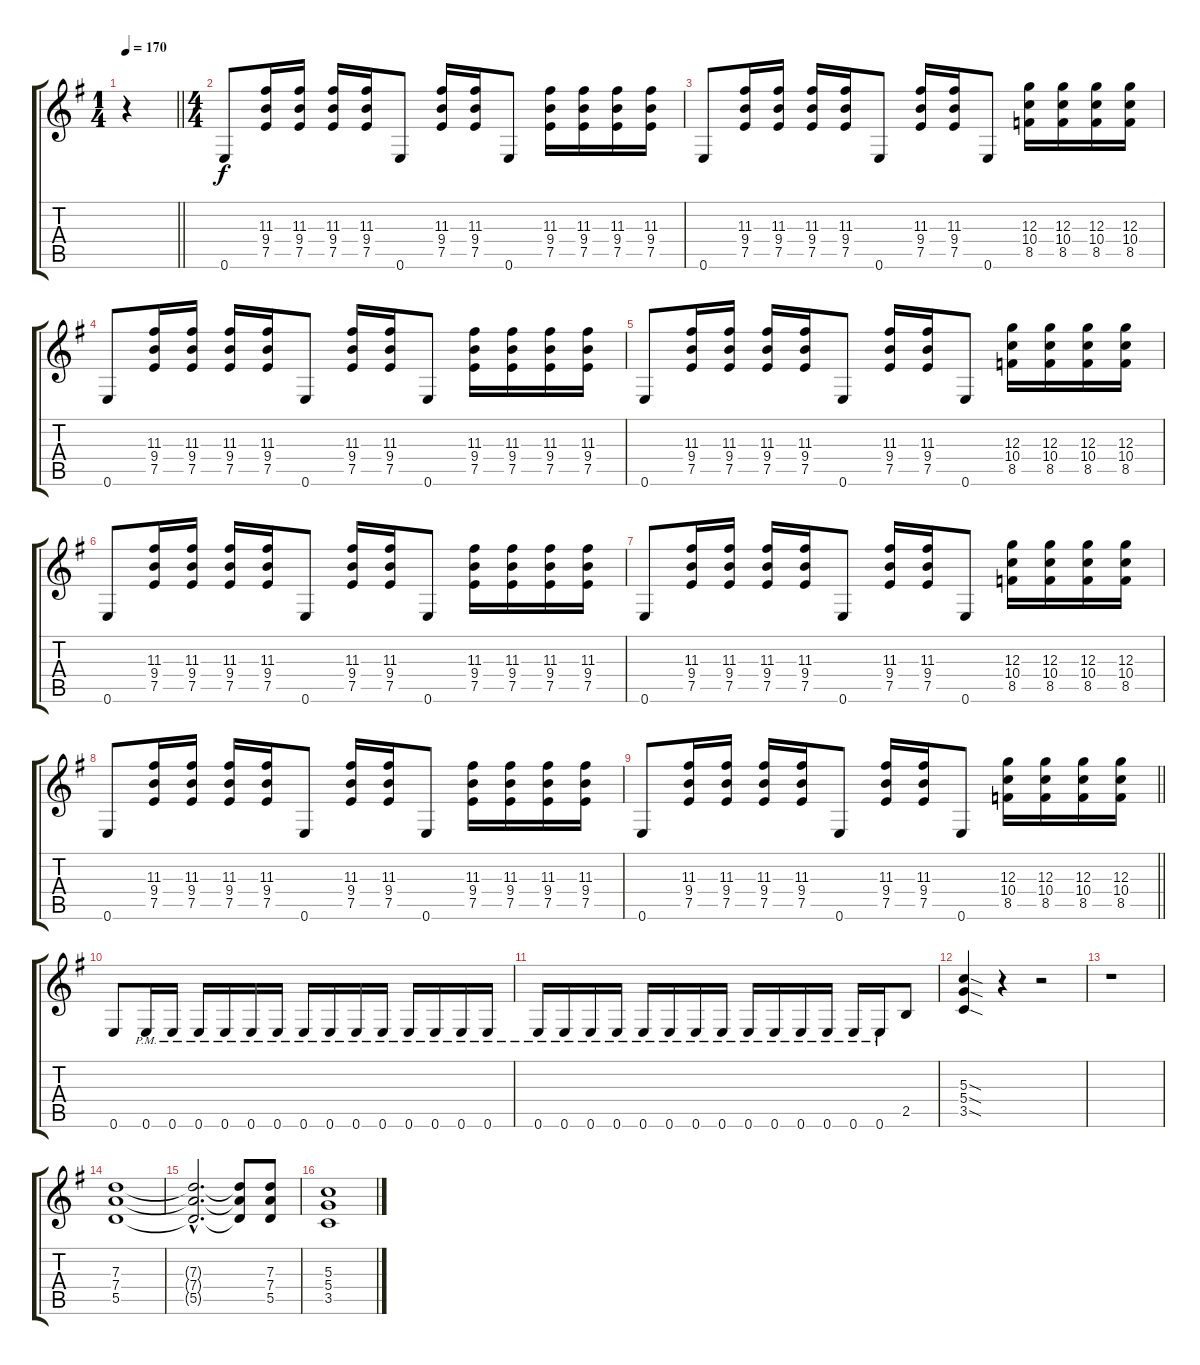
\track "" {instrument distortionguitar}
\staff {score tabs}
\tuning (E4 B3 G3 D3 A2 E2) {hide}
\ts (1 4)
\tempo 170
\clef g2
\barLineRight lightlight
\ks g
r.4{dy f instrument distortionguitar} |
\ts (4 4)
0.6.8 (11.3 9.4 7.5).16 (11.3 9.4 7.5).16 (11.3 9.4 7.5).16 (11.3 9.4 7.5).16 0.6.8 (11.3 9.4 7.5).16 (11.3 9.4 7.5).16 0.6.8 (11.3 9.4 7.5).16 (11.3 9.4 7.5).16 (11.3 9.4 7.5).16 (11.3 9.4 7.5).16 |
0.6.8 (11.3 9.4 7.5).16 (11.3 9.4 7.5).16 (11.3 9.4 7.5).16 (11.3 9.4 7.5).16 0.6.8 (11.3 9.4 7.5).16 (11.3 9.4 7.5).16 0.6.8 (12.3 10.4 8.5).16 (12.3 10.4 8.5).16 (12.3 10.4 8.5).16 (12.3 10.4 8.5).16 |
0.6.8 (11.3 9.4 7.5).16 (11.3 9.4 7.5).16 (11.3 9.4 7.5).16 (11.3 9.4 7.5).16 0.6.8 (11.3 9.4 7.5).16 (11.3 9.4 7.5).16 0.6.8 (11.3 9.4 7.5).16 (11.3 9.4 7.5).16 (11.3 9.4 7.5).16 (11.3 9.4 7.5).16 |
0.6.8 (11.3 9.4 7.5).16 (11.3 9.4 7.5).16 (11.3 9.4 7.5).16 (11.3 9.4 7.5).16 0.6.8 (11.3 9.4 7.5).16 (11.3 9.4 7.5).16 0.6.8 (12.3 10.4 8.5).16 (12.3 10.4 8.5).16 (12.3 10.4 8.5).16 (12.3 10.4 8.5).16 |
0.6.8 (11.3 9.4 7.5).16 (11.3 9.4 7.5).16 (11.3 9.4 7.5).16 (11.3 9.4 7.5).16 0.6.8 (11.3 9.4 7.5).16 (11.3 9.4 7.5).16 0.6.8 (11.3 9.4 7.5).16 (11.3 9.4 7.5).16 (11.3 9.4 7.5).16 (11.3 9.4 7.5).16 |
0.6.8 (11.3 9.4 7.5).16 (11.3 9.4 7.5).16 (11.3 9.4 7.5).16 (11.3 9.4 7.5).16 0.6.8 (11.3 9.4 7.5).16 (11.3 9.4 7.5).16 0.6.8 (12.3 10.4 8.5).16 (12.3 10.4 8.5).16 (12.3 10.4 8.5).16 (12.3 10.4 8.5).16 |
0.6.8 (11.3 9.4 7.5).16 (11.3 9.4 7.5).16 (11.3 9.4 7.5).16 (11.3 9.4 7.5).16 0.6.8 (11.3 9.4 7.5).16 (11.3 9.4 7.5).16 0.6.8 (11.3 9.4 7.5).16 (11.3 9.4 7.5).16 (11.3 9.4 7.5).16 (11.3 9.4 7.5).16 |
\barLineRight lightlight
0.6.8 (11.3 9.4 7.5).16 (11.3 9.4 7.5).16 (11.3 9.4 7.5).16 (11.3 9.4 7.5).16 0.6.8 (11.3 9.4 7.5).16 (11.3 9.4 7.5).16 0.6.8 (12.3 10.4 8.5).16 (12.3 10.4 8.5).16 (12.3 10.4 8.5).16 (12.3 10.4 8.5).16 |
0.6.8 0.6{pm}.16 0.6{pm}.16 0.6{pm}.16 0.6{pm}.16 0.6{pm}.16 0.6{pm}.16 0.6{pm}.16 0.6{pm}.16 0.6{pm}.16 0.6{pm}.16 0.6{pm}.16 0.6{pm}.16 0.6{pm}.16 0.6{pm}.16 |
0.6{pm}.16 0.6{pm}.16 0.6{pm}.16 0.6{pm}.16 0.6{pm}.16 0.6{pm}.16 0.6{pm}.16 0.6{pm}.16 0.6{pm}.16 0.6{pm}.16 0.6{pm}.16 0.6{pm}.16 0.6{pm}.16 0.6{pm}.16 2.5.8 |
(5.3{sod} 5.4{sod} 3.5{sod}).4 r.4 r.2 |
r.1 |
(7.3 7.4 5.5).1 |
(7.3{hac t} 7.4{hac t} 5.5{hac t}).2{d} (7.3{t} 7.4{t} 5.5{t}).8 (7.3 7.4 5.5).8 |
(5.3 5.4 3.5).1
